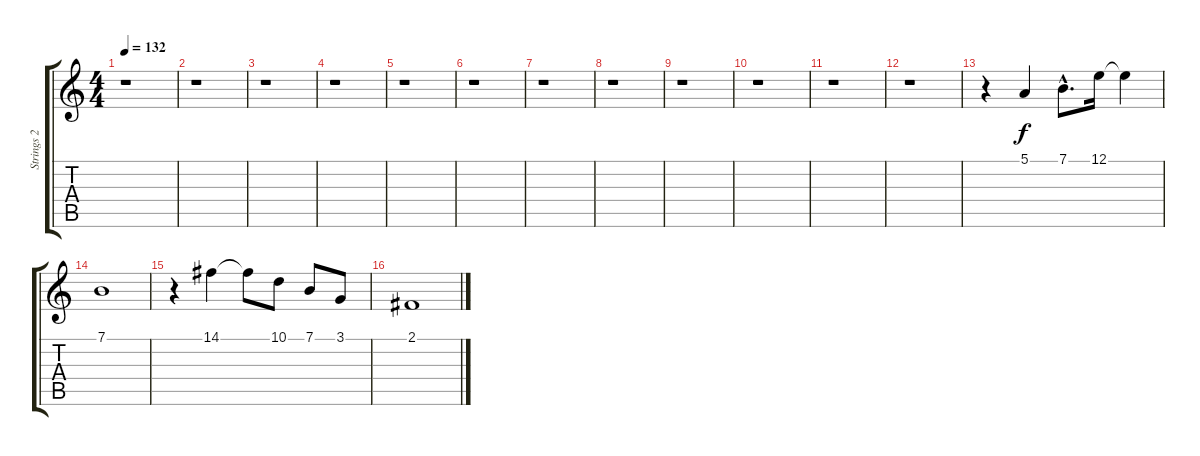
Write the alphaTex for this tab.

\track ("Strings 2" "Strings 2") {instrument stringensemble1}
\staff {score tabs}
\tuning (E4 B3 G3 D3 A2 E2) {hide}
\ts (4 4)
\tempo 132
\clef g2
\ks c
r.1{dy f} |
r.1 |
r.1 |
r.1 |
r.1 |
r.1 |
r.1 |
r.1 |
r.1 |
r.1 |
r.1 |
r.1 |
r.4{volume 8 instrument synthstrings2} 5.1.4 7.1{hac}.8{d} 12.1.16 12.1{t}.4 |
7.1.1{volume 5} |
r.4{volume 8} 14.1.4 14.1{t}.8 10.1.8 7.1.8 3.1.8 |
2.1.1{volume 5}
